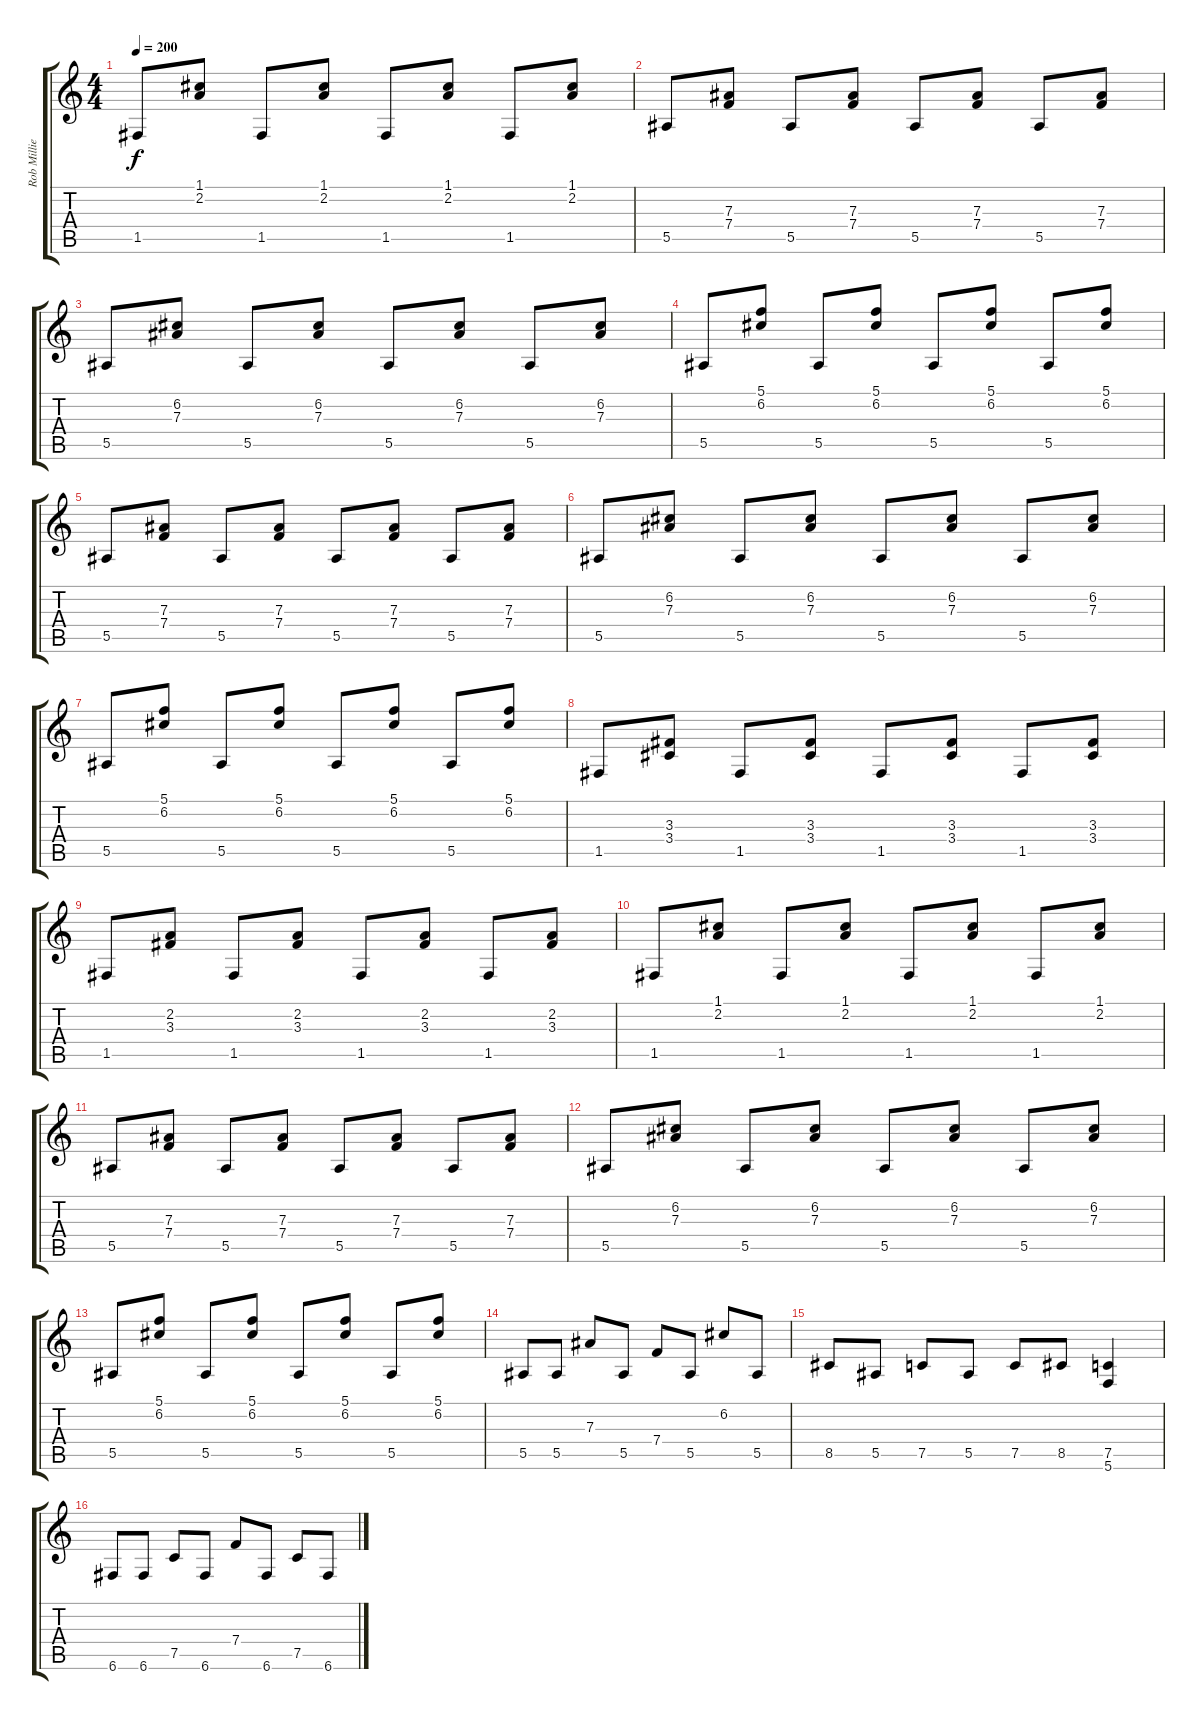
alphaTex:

\track ("Rob Millie" "Rob Millie") {instrument distortionguitar}
\staff {score tabs}
\tuning (C4 G3 Eb3 Bb2 F2 C2) {hide}
\ts (4 4)
\tempo 200
\clef g2
\ks c
1.5.8{dy f} (1.1 2.2).8 1.5.8 (1.1 2.2).8 1.5.8 (1.1 2.2).8 1.5.8 (1.1 2.2).8 |
5.5.8 (7.3 7.4).8 5.5.8 (7.3 7.4).8 5.5.8 (7.3 7.4).8 5.5.8 (7.3 7.4).8 |
5.5.8 (6.2 7.3).8 5.5.8 (6.2 7.3).8 5.5.8 (6.2 7.3).8 5.5.8 (6.2 7.3).8 |
5.5.8 (5.1 6.2).8 5.5.8 (5.1 6.2).8 5.5.8 (5.1 6.2).8 5.5.8 (5.1 6.2).8 |
5.5.8 (7.3 7.4).8 5.5.8 (7.3 7.4).8 5.5.8 (7.3 7.4).8 5.5.8 (7.3 7.4).8 |
5.5.8 (6.2 7.3).8 5.5.8 (6.2 7.3).8 5.5.8 (6.2 7.3).8 5.5.8 (6.2 7.3).8 |
5.5.8 (5.1 6.2).8 5.5.8 (5.1 6.2).8 5.5.8 (5.1 6.2).8 5.5.8 (5.1 6.2).8 |
1.5.8 (3.3 3.4).8 1.5.8 (3.3 3.4).8 1.5.8 (3.3 3.4).8 1.5.8 (3.3 3.4).8 |
1.5.8 (2.2 3.3).8 1.5.8 (2.2 3.3).8 1.5.8 (2.2 3.3).8 1.5.8 (2.2 3.3).8 |
1.5.8 (1.1 2.2).8 1.5.8 (1.1 2.2).8 1.5.8 (1.1 2.2).8 1.5.8 (1.1 2.2).8 |
5.5.8 (7.3 7.4).8 5.5.8 (7.3 7.4).8 5.5.8 (7.3 7.4).8 5.5.8 (7.3 7.4).8 |
5.5.8 (6.2 7.3).8 5.5.8 (6.2 7.3).8 5.5.8 (6.2 7.3).8 5.5.8 (6.2 7.3).8 |
5.5.8 (5.1 6.2).8 5.5.8 (5.1 6.2).8 5.5.8 (5.1 6.2).8 5.5.8 (5.1 6.2).8 |
5.5.8 5.5.8 7.3.8 5.5.8 7.4.8 5.5.8 6.2.8 5.5.8 |
8.5.8 5.5.8 7.5.8 5.5.8 7.5.8 8.5.8 (7.5 5.6).4 |
6.6.8 6.6.8 7.5.8 6.6.8 7.4.8 6.6.8 7.5.8 6.6.8
